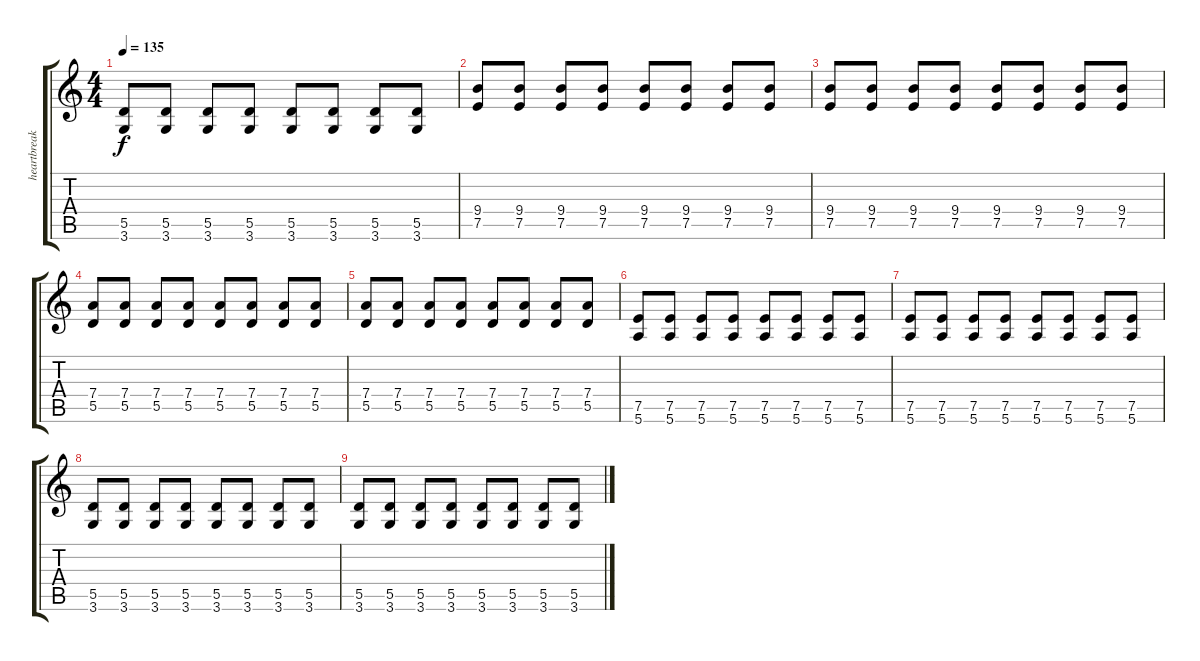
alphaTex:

\track ("heartbreak beat" "heartbreak") {instrument overdrivenguitar}
\staff {score tabs}
\tuning (E4 B3 G3 D3 A2 E2) {hide}
\ts (4 4)
\tempo 135
\clef g2
\ks c
(5.5 3.6).8{dy f} (5.5 3.6).8 (5.5 3.6).8 (5.5 3.6).8 (5.5 3.6).8 (5.5 3.6).8 (5.5 3.6).8 (5.5 3.6).8 |
(9.4 7.5).8 (9.4 7.5).8 (9.4 7.5).8 (9.4 7.5).8 (9.4 7.5).8 (9.4 7.5).8 (9.4 7.5).8 (9.4 7.5).8 |
(9.4 7.5).8 (9.4 7.5).8 (9.4 7.5).8 (9.4 7.5).8 (9.4 7.5).8 (9.4 7.5).8 (9.4 7.5).8 (9.4 7.5).8 |
(7.4 5.5).8 (7.4 5.5).8 (7.4 5.5).8 (7.4 5.5).8 (7.4 5.5).8 (7.4 5.5).8 (7.4 5.5).8 (7.4 5.5).8 |
(7.4 5.5).8 (7.4 5.5).8 (7.4 5.5).8 (7.4 5.5).8 (7.4 5.5).8 (7.4 5.5).8 (7.4 5.5).8 (7.4 5.5).8 |
(7.5 5.6).8 (7.5 5.6).8 (7.5 5.6).8 (7.5 5.6).8 (7.5 5.6).8 (7.5 5.6).8 (7.5 5.6).8 (7.5 5.6).8 |
(7.5 5.6).8 (7.5 5.6).8 (7.5 5.6).8 (7.5 5.6).8 (7.5 5.6).8 (7.5 5.6).8 (7.5 5.6).8 (7.5 5.6).8 |
(5.5 3.6).8 (5.5 3.6).8 (5.5 3.6).8 (5.5 3.6).8 (5.5 3.6).8 (5.5 3.6).8 (5.5 3.6).8 (5.5 3.6).8 |
(5.5 3.6).8 (5.5 3.6).8 (5.5 3.6).8 (5.5 3.6).8 (5.5 3.6).8 (5.5 3.6).8 (5.5 3.6).8 (5.5 3.6).8
